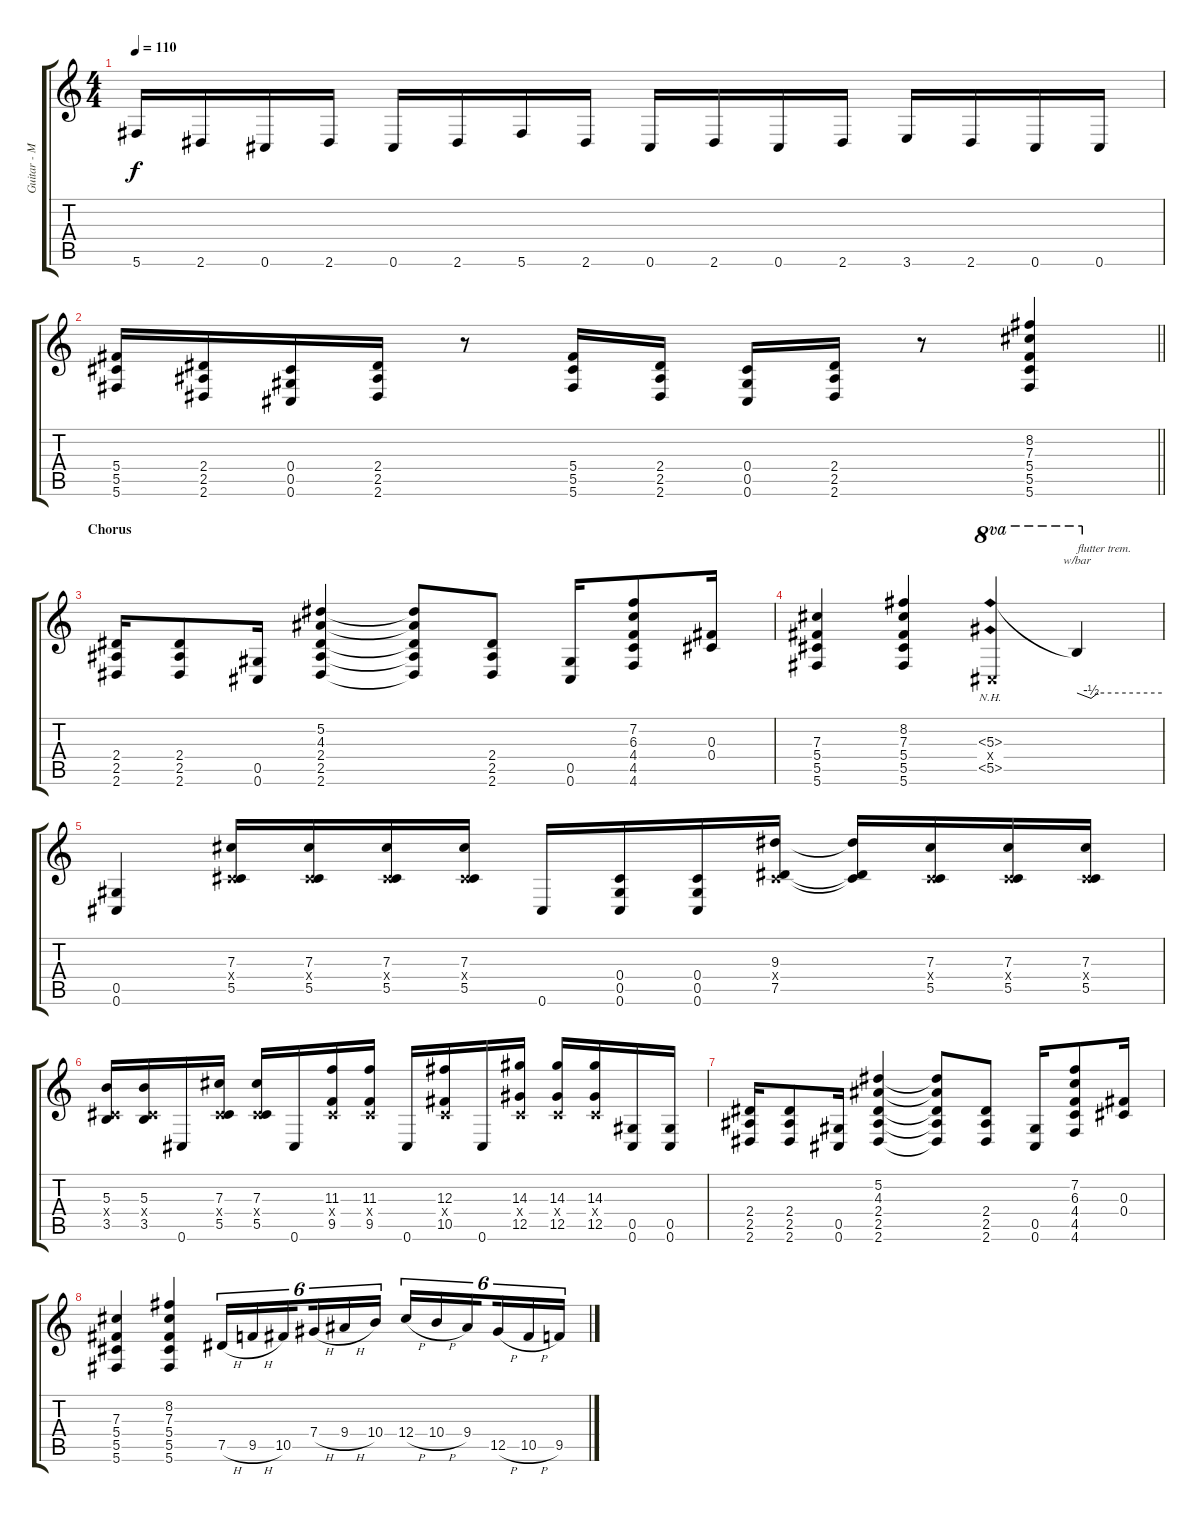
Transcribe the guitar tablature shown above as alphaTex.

\track ("Guitar - Mark" "Guitar - M") {instrument distortionguitar}
\staff {score tabs}
\tuning (Eb4 Bb3 Gb3 Db3 Ab2 Db2) {hide}
\ts (4 4)
\tempo 110
\clef g2
\ks c
5.6.16{dy f} 2.6.16 0.6.16 2.6.16 0.6.16 2.6.16 5.6.16 2.6.16 0.6.16 2.6.16 0.6.16 2.6.16 3.6.16 2.6.16 0.6.16 0.6.16 |
\barLineRight lightlight
(5.4 5.5 5.6).16 (2.4 2.5 2.6).16 (0.4 0.5 0.6).16 (2.4 2.5 2.6).16 r.8 (5.4 5.5 5.6).16 (2.4 2.5 2.6).16 (0.4 0.5 0.6).16 (2.4 2.5 2.6).16 r.8 (8.2 7.3 5.4 5.5 5.6).4 |
\section ("" "Chorus")
(2.4 2.5 2.6).16 (2.4 2.5 2.6).8 (0.5 0.6).16 (5.2 4.3 2.4 2.5 2.6).4 (5.2{t} 4.3{t} 2.4{t} 2.5{t} 2.6{t}).8 (2.4 2.5 2.6).8 (0.5 0.6).16 (7.2 6.3 4.4 4.5 4.6).8 (0.3 0.4).16 |
(7.3 5.4 5.5 5.6).4 (8.2 7.3 5.4 5.5 5.6).4 (5.3{nh} 0.4{x} 5.5{nh}).4{ot 8va} 5.3{t}.4{tbe (custom default 0 0 10 -2 15 0 60 0) ot 8va txt "flutter trem."} |
(0.5 0.6).4 (7.3 0.4{x} 5.5).16 (7.3 0.4{x} 5.5).16 (7.3 0.4{x} 5.5).16 (7.3 0.4{x} 5.5).16 0.6.16 (0.4 0.5 0.6).16 (0.4 0.5 0.6).16 (9.3 0.4{x} 7.5).16 (9.3{t} 0.4{t} 7.5{t}).16 (7.3 0.4{x} 5.5).16 (7.3 0.4{x} 5.5).16 (7.3 0.4{x} 5.5).16 |
(5.3 0.4{x} 3.5).16 (5.3 0.4{x} 3.5).16 0.6.16 (7.3 0.4{x} 5.5).16 (7.3 0.4{x} 5.5).16 0.6.16 (11.3 0.4{x} 9.5).16 (11.3 0.4{x} 9.5).16 0.6.16 (12.3 0.4{x} 10.5).16 0.6.16 (14.3 0.4{x} 12.5).16 (14.3 0.4{x} 12.5).16 (14.3 0.4{x} 12.5).16 (0.5 0.6).16 (0.5 0.6).16 |
(2.4 2.5 2.6).16 (2.4 2.5 2.6).8 (0.5 0.6).16 (5.2 4.3 2.4 2.5 2.6).4 (5.2{t} 4.3{t} 2.4{t} 2.5{t} 2.6{t}).8 (2.4 2.5 2.6).8 (0.5 0.6).16 (7.2 6.3 4.4 4.5 4.6).8 (0.3 0.4).16 |
(7.3 5.4 5.5 5.6).4 (8.2 7.3 5.4 5.5 5.6).4 7.5{h}.16{tu (6 4)} 9.5{h}.16{tu (6 4)} 10.5.16{tu (6 4) beam splitsecondary} 7.4{h}.16{tu (6 4)} 9.4{h}.16{tu (6 4)} 10.4.16{tu (6 4)} 12.4{h}.16{tu (6 4)} 10.4{h}.16{tu (6 4)} 9.4.16{tu (6 4) beam splitsecondary} 12.5{h}.16{tu (6 4)} 10.5{h}.16{tu (6 4)} 9.5.16{tu (6 4)}
